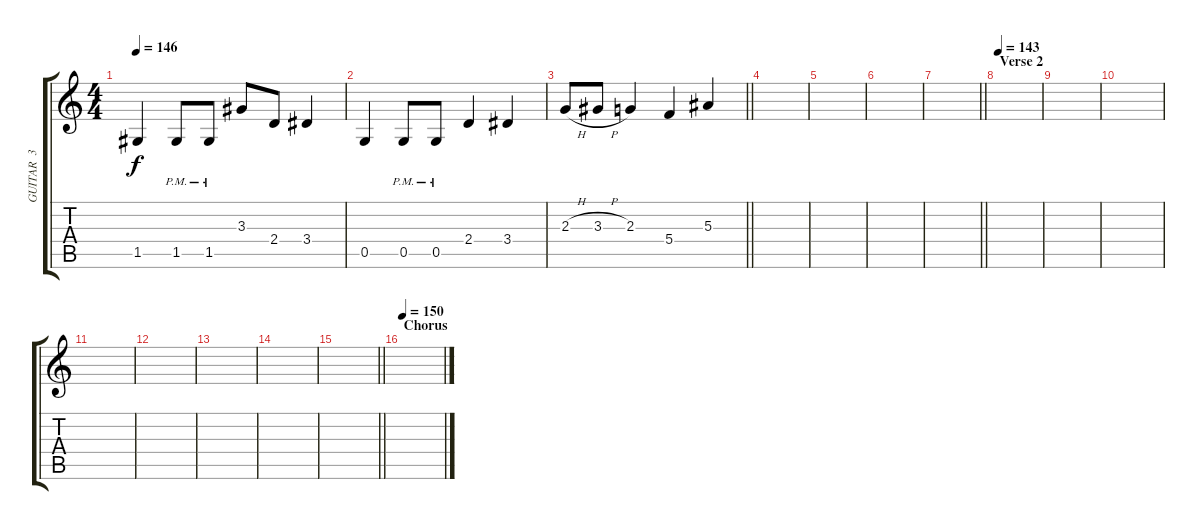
\track ("GUITAR  3" "GUITAR  3") {instrument distortionguitar}
\staff {score tabs}
\tuning (D4 A3 F3 C3 G2 D2) {hide}
\ts (4 4)
\tempo 146
\clef g2
\ks c
1.5.4{dy f} 1.5{pm}.8 1.5{pm}.8 3.3.8 2.4.8 3.4.4 |
0.5.4 0.5{pm}.8 0.5{pm}.8 2.4.4 3.4.4 |
\barLineRight lightlight
2.3{h}.8 3.3{h}.8 2.3.4 5.4.4 5.3.4 |
|
|
|
\barLineRight lightlight
|
\section ("" "Verse 2")
\tempo 143
|
|
|
|
|
|
|
\barLineRight lightlight
|
\section ("" "Chorus")
\tempo 150
